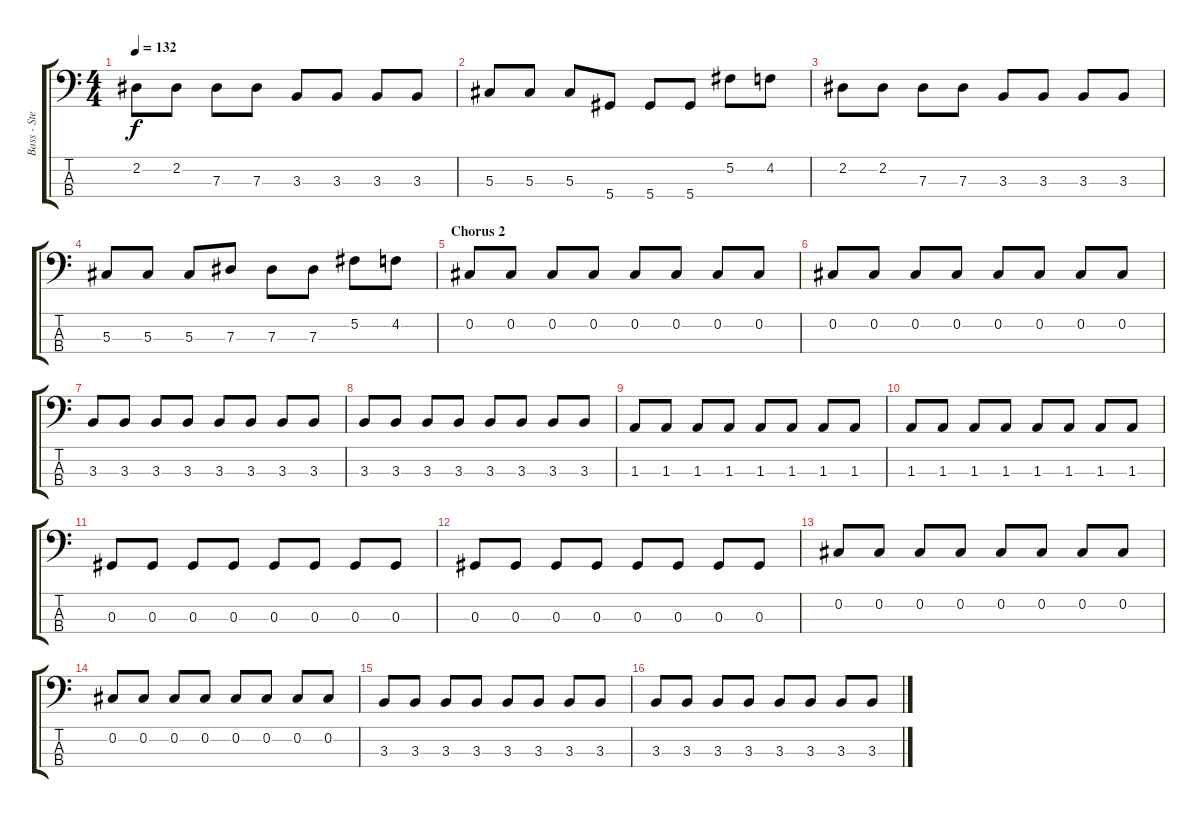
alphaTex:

\track ("Bass - Steve Dawson" "Bass - Ste") {instrument electricbassfinger}
\staff {score tabs}
\tuning (Gb2 Db2 Ab1 Eb1) {hide}
\ts (4 4)
\tempo 132
\clef f4
\ks c
2.2.8{dy f} 2.2.8 7.3.8 7.3.8 3.3.8 3.3.8 3.3.8 3.3.8 |
5.3.8 5.3.8 5.3.8 5.4.8 5.4.8 5.4.8 5.2.8 4.2.8 |
2.2.8 2.2.8 7.3.8 7.3.8 3.3.8 3.3.8 3.3.8 3.3.8 |
5.3.8 5.3.8 5.3.8 7.3.8 7.3.8 7.3.8 5.2.8 4.2.8 |
\section ("" "Chorus 2")
0.2.8 0.2.8 0.2.8 0.2.8 0.2.8 0.2.8 0.2.8 0.2.8 |
0.2.8 0.2.8 0.2.8 0.2.8 0.2.8 0.2.8 0.2.8 0.2.8 |
3.3.8 3.3.8 3.3.8 3.3.8 3.3.8 3.3.8 3.3.8 3.3.8 |
3.3.8 3.3.8 3.3.8 3.3.8 3.3.8 3.3.8 3.3.8 3.3.8 |
1.3.8 1.3.8 1.3.8 1.3.8 1.3.8 1.3.8 1.3.8 1.3.8 |
1.3.8 1.3.8 1.3.8 1.3.8 1.3.8 1.3.8 1.3.8 1.3.8 |
0.3.8 0.3.8 0.3.8 0.3.8 0.3.8 0.3.8 0.3.8 0.3.8 |
0.3.8 0.3.8 0.3.8 0.3.8 0.3.8 0.3.8 0.3.8 0.3.8 |
0.2.8 0.2.8 0.2.8 0.2.8 0.2.8 0.2.8 0.2.8 0.2.8 |
0.2.8 0.2.8 0.2.8 0.2.8 0.2.8 0.2.8 0.2.8 0.2.8 |
3.3.8 3.3.8 3.3.8 3.3.8 3.3.8 3.3.8 3.3.8 3.3.8 |
3.3.8 3.3.8 3.3.8 3.3.8 3.3.8 3.3.8 3.3.8 3.3.8
